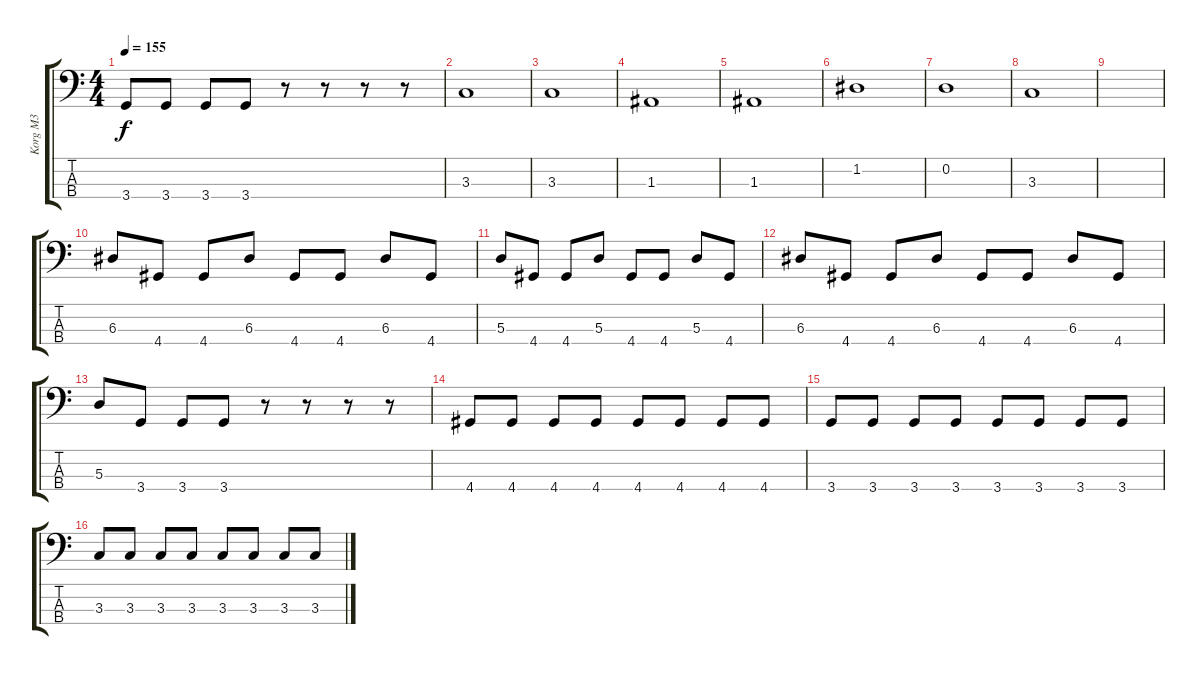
\track ("Korg M3" "Korg M3") {instrument synthbass1}
\staff {score tabs}
\tuning (G2 D2 A1 E1) {hide}
\ts (4 4)
\tempo 155
\clef f4
\ks c
3.4.8{dy f} 3.4.8 3.4.8 3.4.8 r.8 r.8 r.8 r.8 |
3.3.1 |
3.3.1 |
1.3.1 |
1.3.1 |
1.2.1 |
0.2.1 |
3.3.1 |
|
6.3.8 4.4.8 4.4.8 6.3.8 4.4.8 4.4.8 6.3.8 4.4.8 |
5.3.8 4.4.8 4.4.8 5.3.8 4.4.8 4.4.8 5.3.8 4.4.8 |
6.3.8 4.4.8 4.4.8 6.3.8 4.4.8 4.4.8 6.3.8 4.4.8 |
5.3.8 3.4.8 3.4.8 3.4.8 r.8 r.8 r.8 r.8 |
4.4.8 4.4.8 4.4.8 4.4.8 4.4.8 4.4.8 4.4.8 4.4.8 |
3.4.8 3.4.8 3.4.8 3.4.8 3.4.8 3.4.8 3.4.8 3.4.8 |
3.3.8 3.3.8 3.3.8 3.3.8 3.3.8 3.3.8 3.3.8 3.3.8
